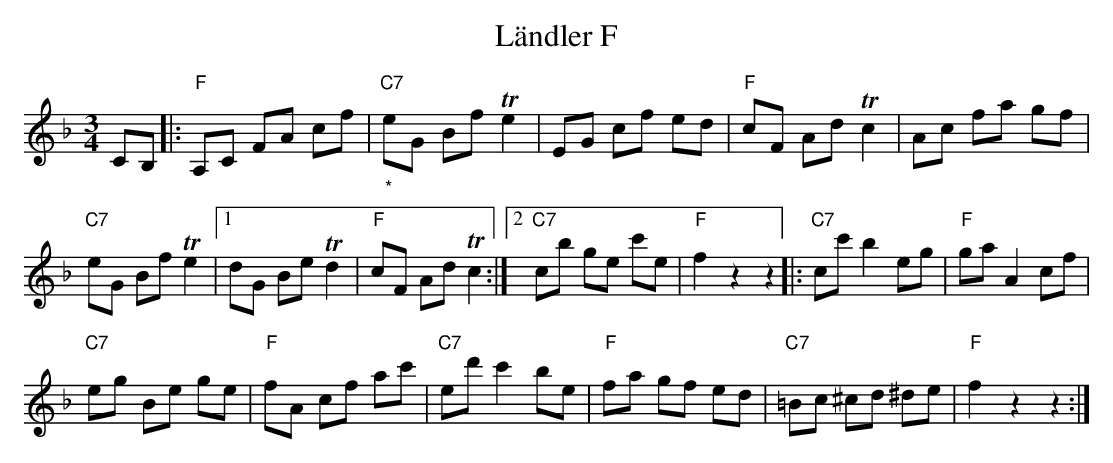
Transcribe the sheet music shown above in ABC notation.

X:1
T: Ländler F
M:3/4
L:1/8
K:F
CB, |: "F"A,C FA cf | "C7""_*"eG Bf Te2 | EG cf ed | "F"cF Ad Tc2 | Ac fa gf |
"C7"eG Bf Te2 |1 dG Be Td2 | "F"cF Ad Tc2 :|2 "C7"cb ge c'e | "F"f2 z2z2 |: "C7"cc' b2 eg | "F"ga A2 cf |
"C7"eg Be ge | "F"fA cf ac' | "C7"ed' c'2 be | "F"fa gf ed | "C7"=Bc ^cd ^de | "F"f2z2z2 :|
